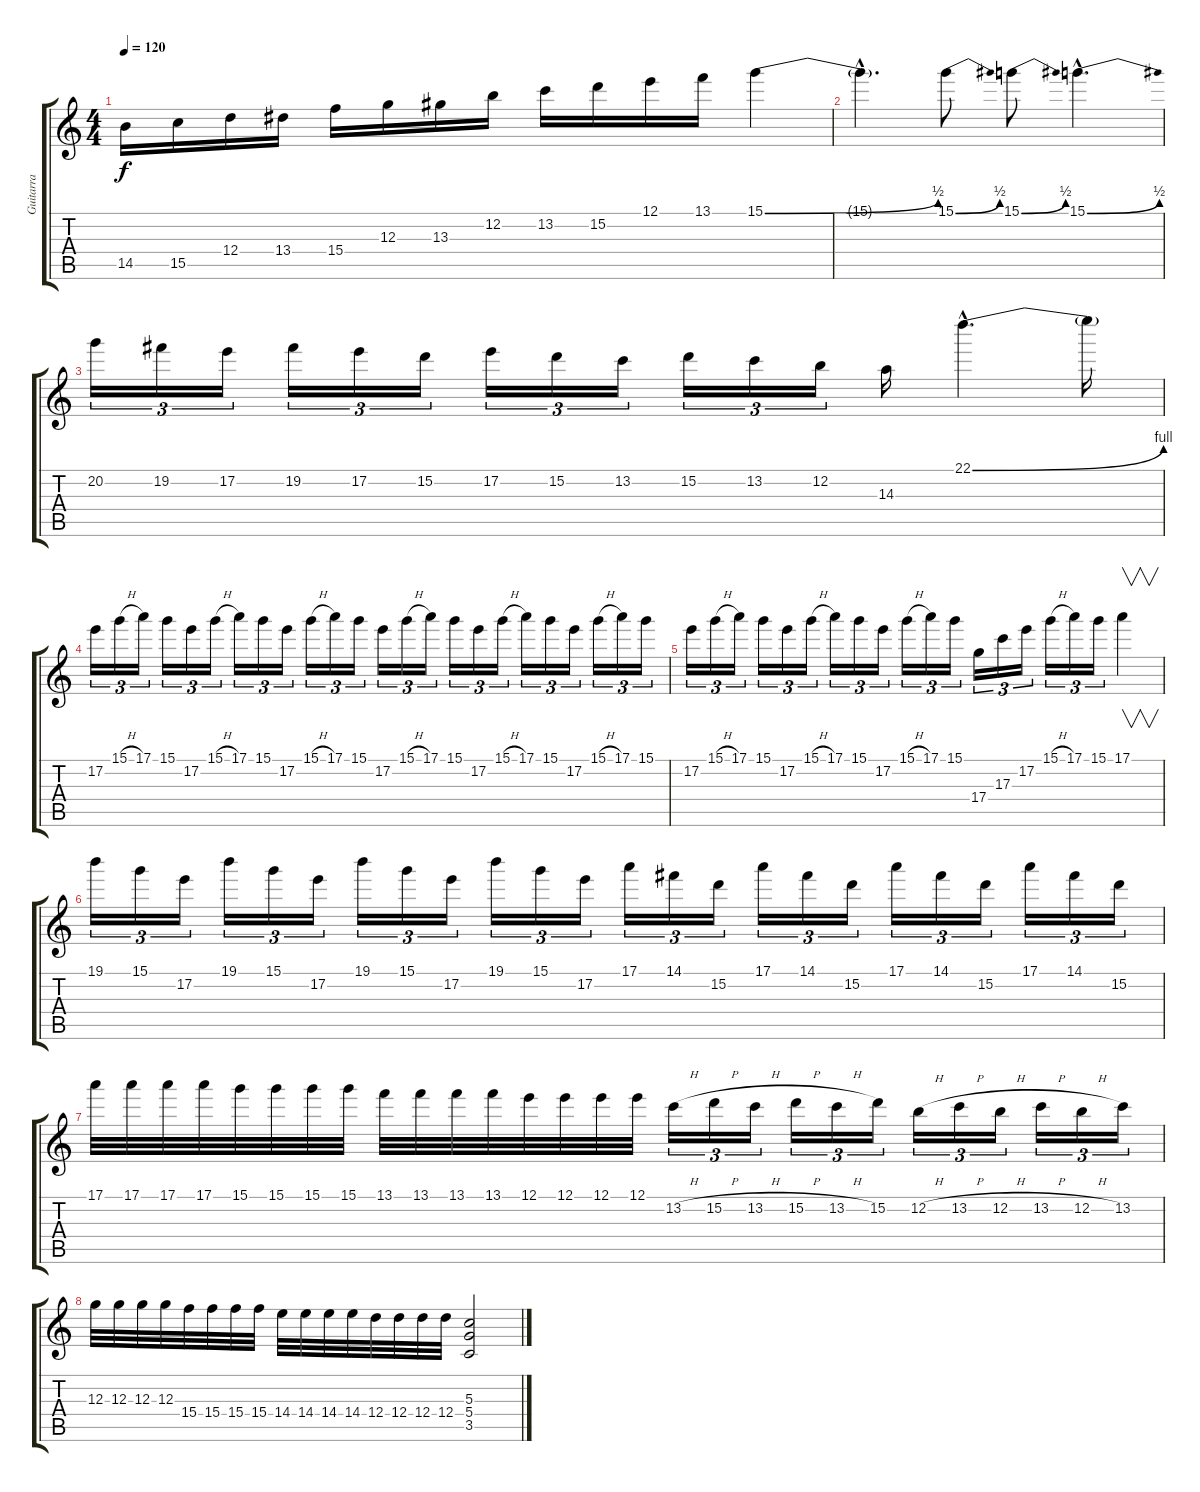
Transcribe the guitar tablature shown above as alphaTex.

\track ("Guitarra" "Guitarra") {instrument distortionguitar}
\staff {score tabs}
\tuning (E4 B3 G3 D3 A2 E2) {hide}
\ts (4 4)
\tempo 120
\clef g2
\ks c
14.5.16{dy f} 15.5.16 12.4.16 13.4.16 15.4.16 12.3.16 13.3.16 12.2.16 13.2.16 15.2.16 12.1.16 13.1.16 15.1{be (bend 0 0 60 2)}.4 |
15.1{hac t}.4{d} 15.1{be (bend 0 0 60 2)}.8 15.1{be (bend 0 0 60 2)}.8 15.1{be (bend 0 0 60 2) hac}.4{d} |
20.2.16{tu (3 2)} 19.2.16{tu (3 2)} 17.2.16{tu (3 2)} 19.2.16{tu (3 2)} 17.2.16{tu (3 2)} 15.2.16{tu (3 2)} 17.2.16{tu (3 2)} 15.2.16{tu (3 2)} 13.2.16{tu (3 2)} 15.2.16{tu (3 2)} 13.2.16{tu (3 2)} 12.2.16{tu (3 2)} 14.3.16 22.1{be (bend 0 0 60 4) hac}.4{d} 22.1{t}.16 |
17.2.16{tu (3 2)} 15.1{h}.16{tu (3 2)} 17.1.16{tu (3 2)} 15.1.16{tu (3 2)} 17.2.16{tu (3 2)} 15.1{h}.16{tu (3 2)} 17.1.16{tu (3 2)} 15.1.16{tu (3 2)} 17.2.16{tu (3 2)} 15.1{h}.16{tu (3 2)} 17.1.16{tu (3 2)} 15.1.16{tu (3 2)} 17.2.16{tu (3 2)} 15.1{h}.16{tu (3 2)} 17.1.16{tu (3 2)} 15.1.16{tu (3 2)} 17.2.16{tu (3 2)} 15.1{h}.16{tu (3 2)} 17.1.16{tu (3 2)} 15.1.16{tu (3 2)} 17.2.16{tu (3 2)} 15.1{h}.16{tu (3 2)} 17.1.16{tu (3 2)} 15.1.16{tu (3 2)} |
17.2.16{tu (3 2)} 15.1{h}.16{tu (3 2)} 17.1.16{tu (3 2)} 15.1.16{tu (3 2)} 17.2.16{tu (3 2)} 15.1{h}.16{tu (3 2)} 17.1.16{tu (3 2)} 15.1.16{tu (3 2)} 17.2.16{tu (3 2)} 15.1{h}.16{tu (3 2)} 17.1.16{tu (3 2)} 15.1.16{tu (3 2)} 17.4.16{tu (3 2)} 17.3.16{tu (3 2)} 17.2.16{tu (3 2)} 15.1{h}.16{tu (3 2)} 17.1.16{tu (3 2)} 15.1.16{tu (3 2)} 17.1.4{v} |
19.1.16{tu (3 2)} 15.1.16{tu (3 2)} 17.2.16{tu (3 2)} 19.1.16{tu (3 2)} 15.1.16{tu (3 2)} 17.2.16{tu (3 2)} 19.1.16{tu (3 2)} 15.1.16{tu (3 2)} 17.2.16{tu (3 2)} 19.1.16{tu (3 2)} 15.1.16{tu (3 2)} 17.2.16{tu (3 2)} 17.1.16{tu (3 2)} 14.1.16{tu (3 2)} 15.2.16{tu (3 2)} 17.1.16{tu (3 2)} 14.1.16{tu (3 2)} 15.2.16{tu (3 2)} 17.1.16{tu (3 2)} 14.1.16{tu (3 2)} 15.2.16{tu (3 2)} 17.1.16{tu (3 2)} 14.1.16{tu (3 2)} 15.2.16{tu (3 2)} |
17.1.32 17.1.32 17.1.32 17.1.32 15.1.32 15.1.32 15.1.32 15.1.32 13.1.32 13.1.32 13.1.32 13.1.32 12.1.32 12.1.32 12.1.32 12.1.32 13.2{h}.16{tu (3 2)} 15.2{h}.16{tu (3 2)} 13.2{h}.16{tu (3 2)} 15.2{h}.16{tu (3 2)} 13.2{h}.16{tu (3 2)} 15.2.16{tu (3 2)} 12.2{h}.16{tu (3 2)} 13.2{h}.16{tu (3 2)} 12.2{h}.16{tu (3 2)} 13.2{h}.16{tu (3 2)} 12.2{h}.16{tu (3 2)} 13.2.16{tu (3 2)} |
12.3.32 12.3.32 12.3.32 12.3.32 15.4.32 15.4.32 15.4.32 15.4.32 14.4.32 14.4.32 14.4.32 14.4.32 12.4.32 12.4.32 12.4.32 12.4.32 (5.3 5.4 3.5).2
